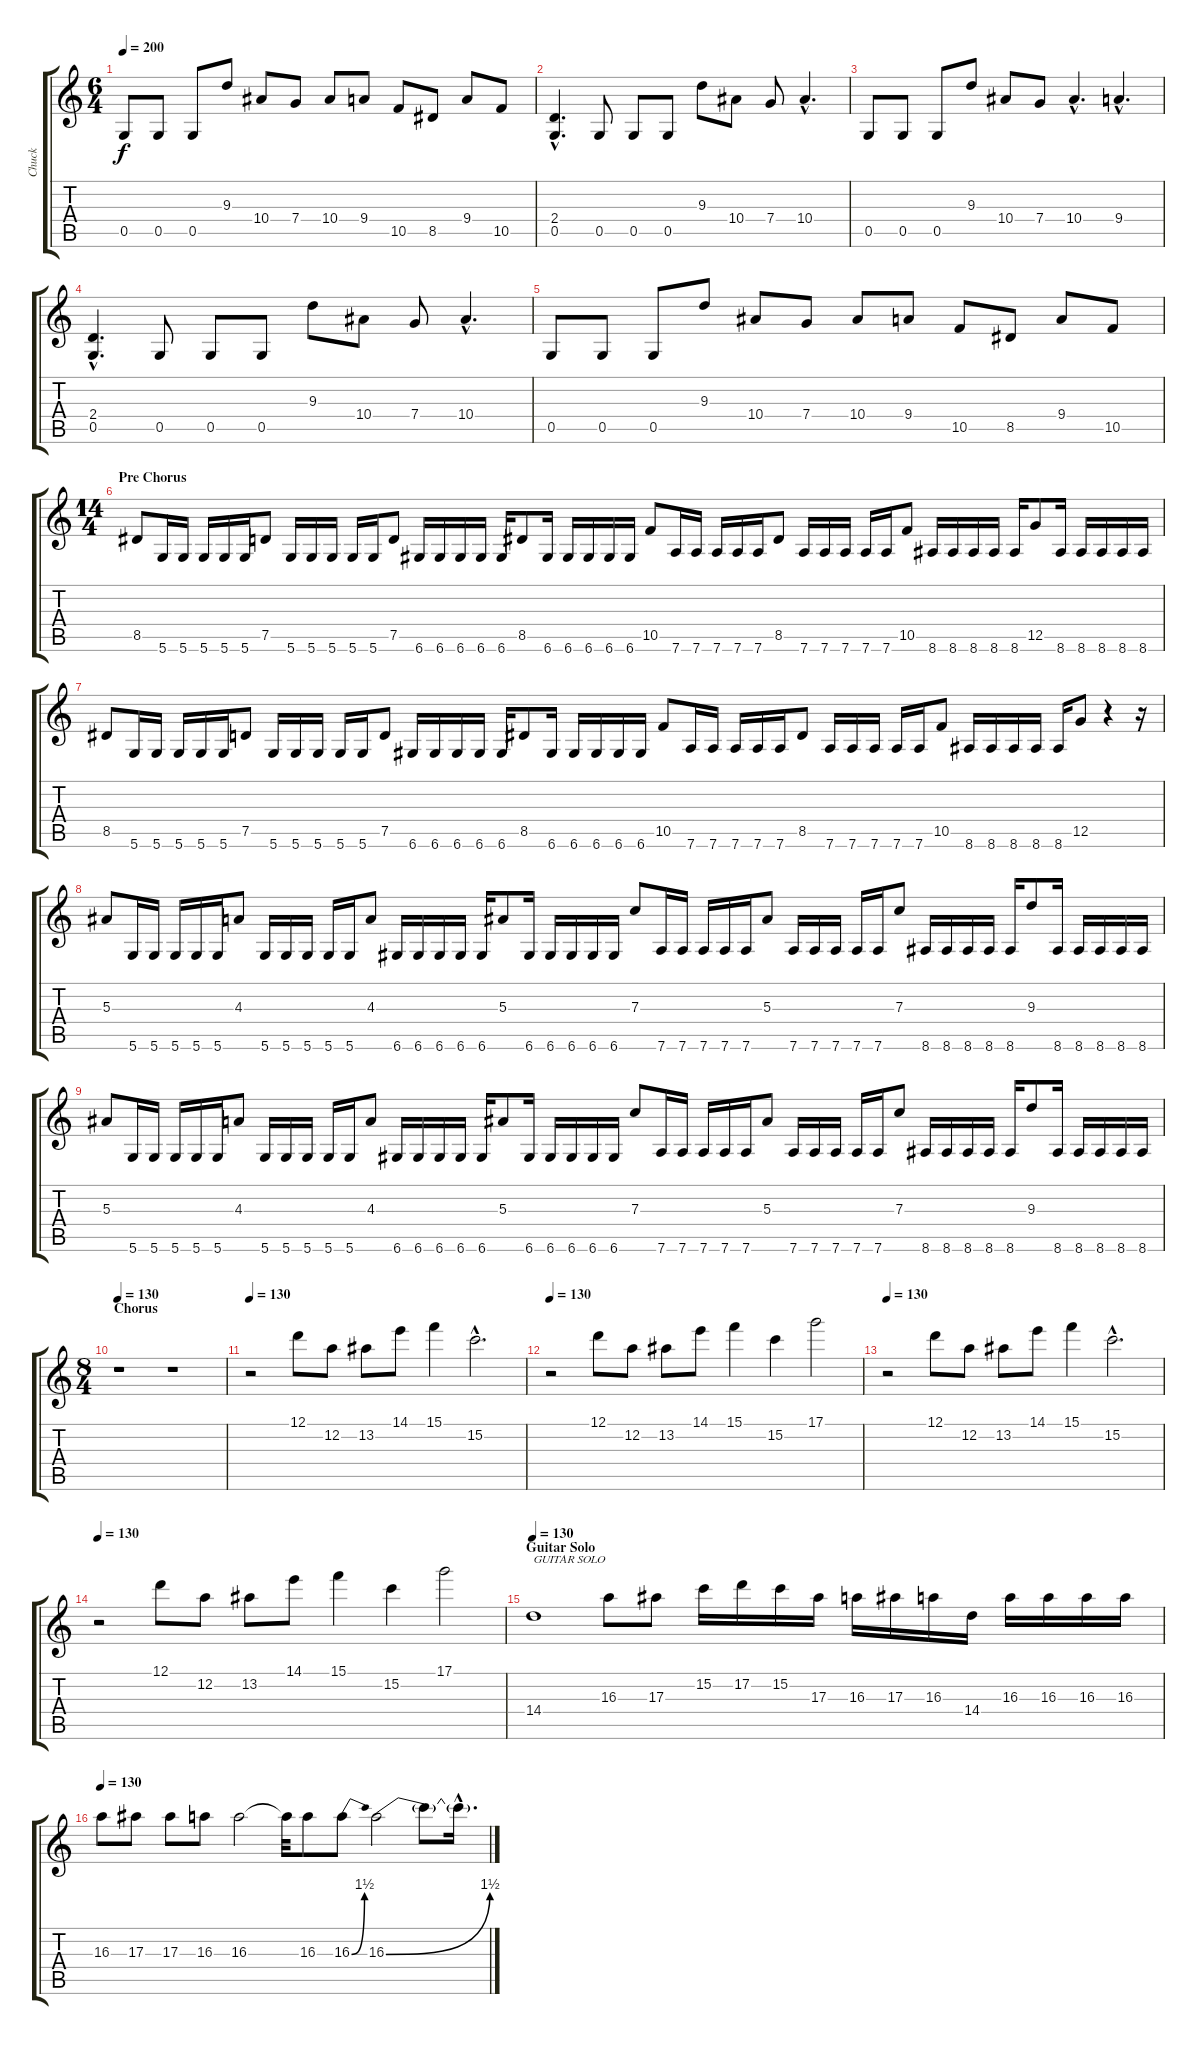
\track ("Chuck" "Chuck") {instrument distortionguitar}
\staff {score tabs}
\tuning (D4 A3 F3 C3 G2 D2) {hide}
\ts (6 4)
\tempo 200
\clef g2
\ks c
0.5.8{dy f} 0.5.8 0.5.8 9.3.8 10.4.8 7.4.8 10.4.8 9.4.8 10.5.8 8.5.8 9.4.8 10.5.8 |
(2.4{hac} 0.5{hac}).4{d} 0.5.8 0.5.8 0.5.8 9.3.8 10.4.8 7.4.8 10.4{hac}.4{d} |
0.5.8 0.5.8 0.5.8 9.3.8 10.4.8 7.4.8 10.4{hac}.4{d} 9.4{hac}.4{d} |
(2.4{hac} 0.5{hac}).4{d} 0.5.8 0.5.8 0.5.8 9.3.8 10.4.8 7.4.8 10.4{hac}.4{d} |
0.5.8 0.5.8 0.5.8 9.3.8 10.4.8 7.4.8 10.4.8 9.4.8 10.5.8 8.5.8 9.4.8 10.5.8 |
\ts (14 4)
\section ("" "Pre Chorus")
8.5.8 5.6.16 5.6.16 5.6.16 5.6.16 5.6.16 7.5.8 5.6.16 5.6.16 5.6.16 5.6.16 5.6.16 7.5.8 6.6.16 6.6.16 6.6.16 6.6.16 6.6.16 8.5.8 6.6.16 6.6.16 6.6.16 6.6.16 6.6.16 10.5.8 7.6.16 7.6.16 7.6.16 7.6.16 7.6.16 8.5.8 7.6.16 7.6.16 7.6.16 7.6.16 7.6.16 10.5.8 8.6.16 8.6.16 8.6.16 8.6.16 8.6.16 12.5.8 8.6.16 8.6.16 8.6.16 8.6.16 8.6.16 |
8.5.8 5.6.16 5.6.16 5.6.16 5.6.16 5.6.16 7.5.8 5.6.16 5.6.16 5.6.16 5.6.16 5.6.16 7.5.8 6.6.16 6.6.16 6.6.16 6.6.16 6.6.16 8.5.8 6.6.16 6.6.16 6.6.16 6.6.16 6.6.16 10.5.8 7.6.16 7.6.16 7.6.16 7.6.16 7.6.16 8.5.8 7.6.16 7.6.16 7.6.16 7.6.16 7.6.16 10.5.8 8.6.16 8.6.16 8.6.16 8.6.16 8.6.16 12.5.8 r.4 r.16 |
5.3.8 5.6.16 5.6.16 5.6.16 5.6.16 5.6.16 4.3.8 5.6.16 5.6.16 5.6.16 5.6.16 5.6.16 4.3.8 6.6.16 6.6.16 6.6.16 6.6.16 6.6.16 5.3.8 6.6.16 6.6.16 6.6.16 6.6.16 6.6.16 7.3.8 7.6.16 7.6.16 7.6.16 7.6.16 7.6.16 5.3.8 7.6.16 7.6.16 7.6.16 7.6.16 7.6.16 7.3.8 8.6.16 8.6.16 8.6.16 8.6.16 8.6.16 9.3.8 8.6.16 8.6.16 8.6.16 8.6.16 8.6.16 |
5.3.8 5.6.16 5.6.16 5.6.16 5.6.16 5.6.16 4.3.8 5.6.16 5.6.16 5.6.16 5.6.16 5.6.16 4.3.8 6.6.16 6.6.16 6.6.16 6.6.16 6.6.16 5.3.8 6.6.16 6.6.16 6.6.16 6.6.16 6.6.16 7.3.8 7.6.16 7.6.16 7.6.16 7.6.16 7.6.16 5.3.8 7.6.16 7.6.16 7.6.16 7.6.16 7.6.16 7.3.8 8.6.16 8.6.16 8.6.16 8.6.16 8.6.16 9.3.8 8.6.16 8.6.16 8.6.16 8.6.16 8.6.16 |
\ts (8 4)
\section ("" "Chorus")
\tempo 130
r.1 r.1 |
\tempo 130
r.2 12.1.8 12.2.8 13.2.8 14.1.8 15.1.4 15.2{hac}.2{d} |
\tempo 130
r.2 12.1.8 12.2.8 13.2.8 14.1.8 15.1.4 15.2.4 17.1.2 |
\tempo 130
r.2 12.1.8 12.2.8 13.2.8 14.1.8 15.1.4 15.2{hac}.2{d} |
\tempo 130
r.2 12.1.8 12.2.8 13.2.8 14.1.8 15.1.4 15.2.4 17.1.2 |
\section ("" "Guitar Solo")
\tempo 130
14.4.1{txt "GUITAR SOLO"} 16.3.8 17.3.8 15.2.16 17.2.16 15.2.16 17.3.16 16.3.16 17.3.16 16.3.16 14.4.16 16.3.16 16.3.16 16.3.16 16.3.16 |
\tempo 130
16.3.8 17.3.8 17.3.8 16.3.8 16.3.2 16.3{t}.32 16.3.8 16.3{be (bend 0 0 60 6)}.8 16.3{be (bend 0 0 60 6)}.2 16.3{t}.8 16.3{hac t}.16{d}
